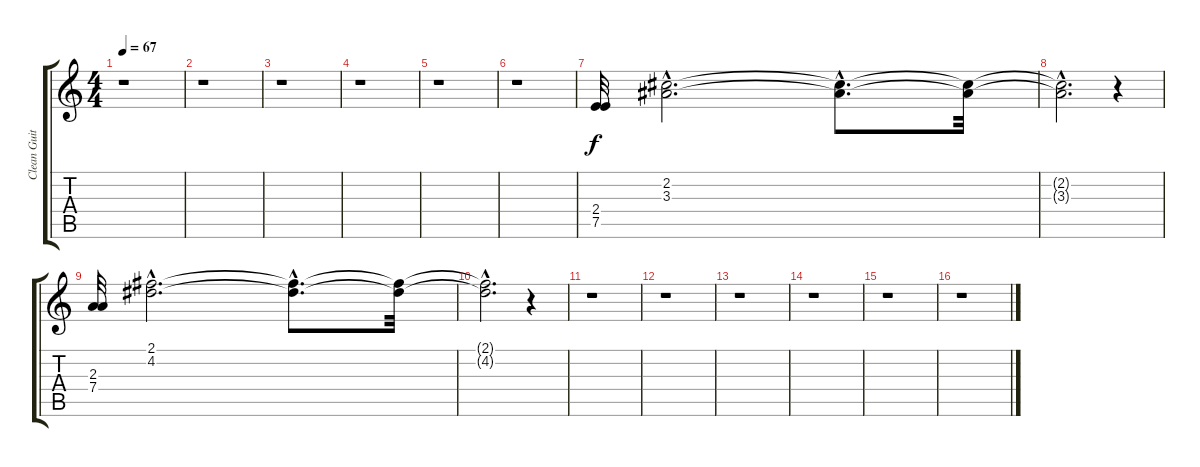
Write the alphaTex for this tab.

\track ("Clean Guitar" "Clean Guit") {instrument electricguitarclean}
\staff {score tabs}
\tuning (E4 B3 G3 D3 A2 E2) {hide}
\ts (4 4)
\tempo 67
\clef g2
\ks c
r.1{dy f} |
r.1 |
r.1 |
r.1 |
r.1 |
r.1 |
(2.4 7.5).32 (2.2{hac} 3.3{hac}).2{d} (2.2{hac t} 3.3{hac t}).8{d} (2.2{t} 3.3{t}).32 |
(2.2{hac t} 3.3{hac t}).2{d} r.4 |
(2.3 7.4).32 (2.1{hac} 4.2{hac}).2{d} (2.1{hac t} 4.2{hac t}).8{d} (2.1{t} 4.2{t}).32 |
(2.1{hac t} 4.2{hac t}).2{d} r.4 |
r.1 |
r.1 |
r.1 |
r.1 |
r.1 |
r.1
